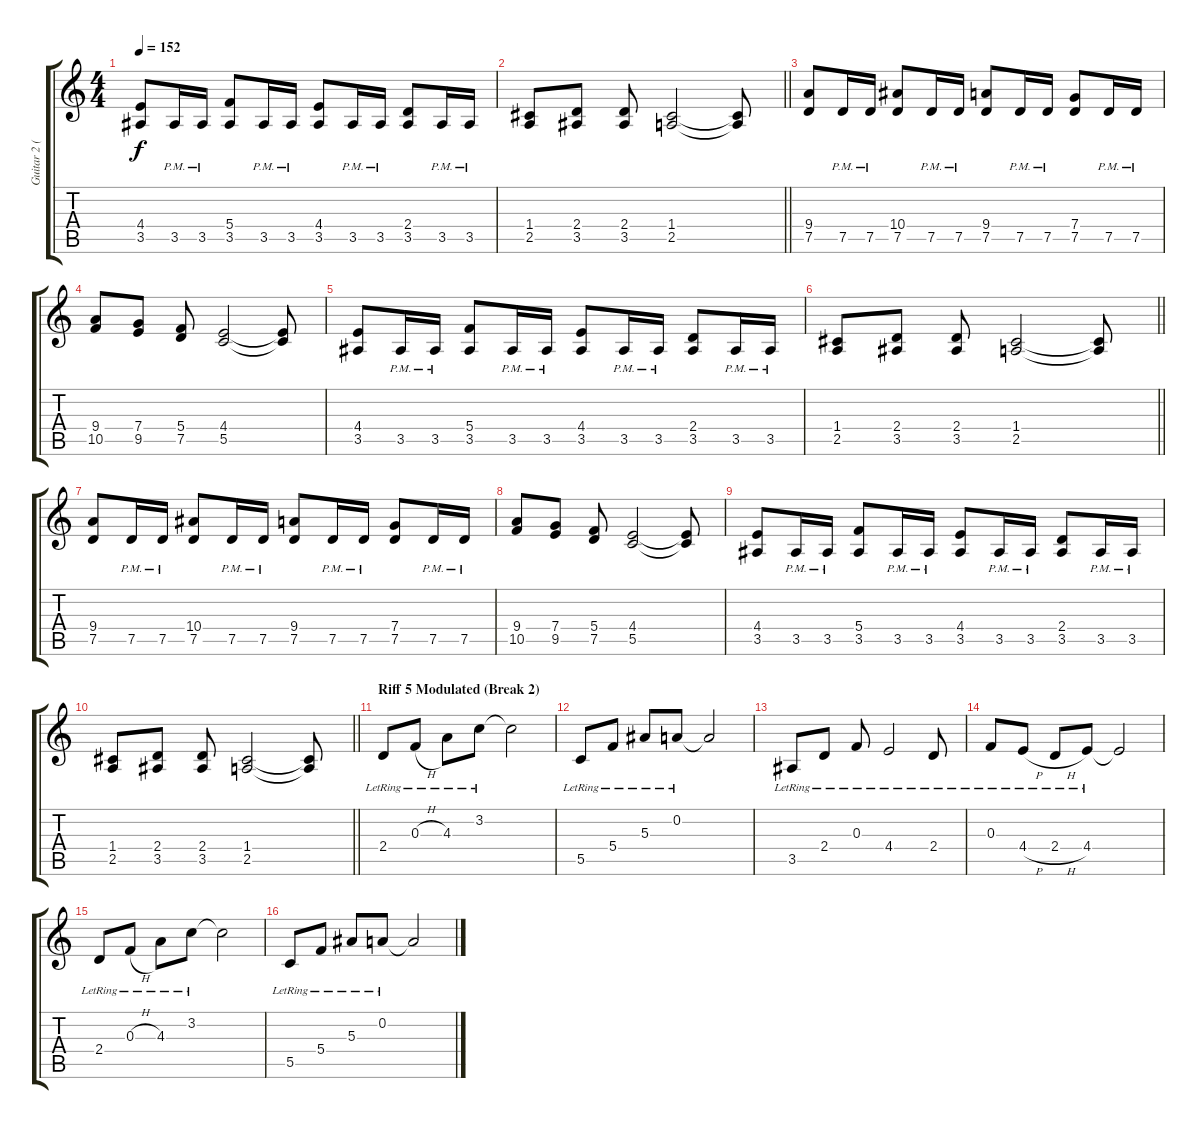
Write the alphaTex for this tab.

\track ("Guitar 2 (Rhythm)" "Guitar 2 (") {instrument distortionguitar}
\staff {score tabs}
\tuning (D4 A3 F3 C3 G2 D2) {hide}
\ts (4 4)
\tempo 152
\clef g2
\ks c
(4.4 3.5).8{dy f} 3.5{pm}.16 3.5{pm}.16 (5.4 3.5).8 3.5{pm}.16 3.5{pm}.16 (4.4 3.5).8 3.5{pm}.16 3.5{pm}.16 (2.4 3.5).8 3.5{pm}.16 3.5{pm}.16 |
\barLineRight lightlight
(1.4 2.5).8 (2.4 3.5).8 (2.4 3.5).8 (1.4 2.5).2 (1.4{t} 2.5{t}).8 |
(9.4 7.5).8 7.5{pm}.16 7.5{pm}.16 (10.4 7.5).8 7.5{pm}.16 7.5{pm}.16 (9.4 7.5).8 7.5{pm}.16 7.5{pm}.16 (7.4 7.5).8 7.5{pm}.16 7.5{pm}.16 |
(9.4 10.5).8 (7.4 9.5).8 (5.4 7.5).8 (4.4 5.5).2 (4.4{t} 5.5{t}).8 |
(4.4 3.5).8 3.5{pm}.16 3.5{pm}.16 (5.4 3.5).8 3.5{pm}.16 3.5{pm}.16 (4.4 3.5).8 3.5{pm}.16 3.5{pm}.16 (2.4 3.5).8 3.5{pm}.16 3.5{pm}.16 |
\barLineRight lightlight
(1.4 2.5).8 (2.4 3.5).8 (2.4 3.5).8 (1.4 2.5).2 (1.4{t} 2.5{t}).8 |
(9.4 7.5).8 7.5{pm}.16 7.5{pm}.16 (10.4 7.5).8 7.5{pm}.16 7.5{pm}.16 (9.4 7.5).8 7.5{pm}.16 7.5{pm}.16 (7.4 7.5).8 7.5{pm}.16 7.5{pm}.16 |
(9.4 10.5).8 (7.4 9.5).8 (5.4 7.5).8 (4.4 5.5).2 (4.4{t} 5.5{t}).8 |
(4.4 3.5).8 3.5{pm}.16 3.5{pm}.16 (5.4 3.5).8 3.5{pm}.16 3.5{pm}.16 (4.4 3.5).8 3.5{pm}.16 3.5{pm}.16 (2.4 3.5).8 3.5{pm}.16 3.5{pm}.16 |
\barLineRight lightlight
(1.4 2.5).8 (2.4 3.5).8 (2.4 3.5).8 (1.4 2.5).2 (1.4{t} 2.5{t}).8 |
\section ("" "Riff 5 Modulated (Break 2)")
2.4{lr}.8 0.3{h lr}.8 4.3{lr}.8 3.2{lr}.8 3.2{t}.2 |
5.5{lr}.8 5.4{lr}.8 5.3{lr}.8 0.2{lr}.8 0.2{t}.2 |
3.5{lr}.8 2.4{lr}.8 0.3{lr}.8 4.4{lr}.2 2.4{lr}.8 |
0.3{lr}.8 4.4{h lr}.8 2.4{h lr}.8 4.4{lr}.8 4.4{t}.2 |
2.4{lr}.8 0.3{h lr}.8 4.3{lr}.8 3.2{lr}.8 3.2{t}.2 |
5.5{lr}.8 5.4{lr}.8 5.3{lr}.8 0.2{lr}.8 0.2{t}.2
